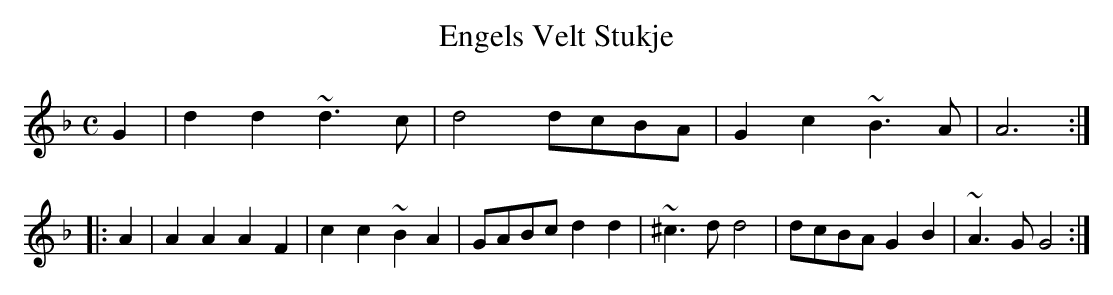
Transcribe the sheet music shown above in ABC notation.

X:1
T:Engels Velt Stukje
M:C
K:Gdor
G2|d2d2~d3c|d4dcBA|G2c2~B3A|A6:|
|:A2|A2A2A2F2|c2c2~B2A2|GABcd2d2|~^c3dd4|dcBAG2B2|~A3GG4:|
